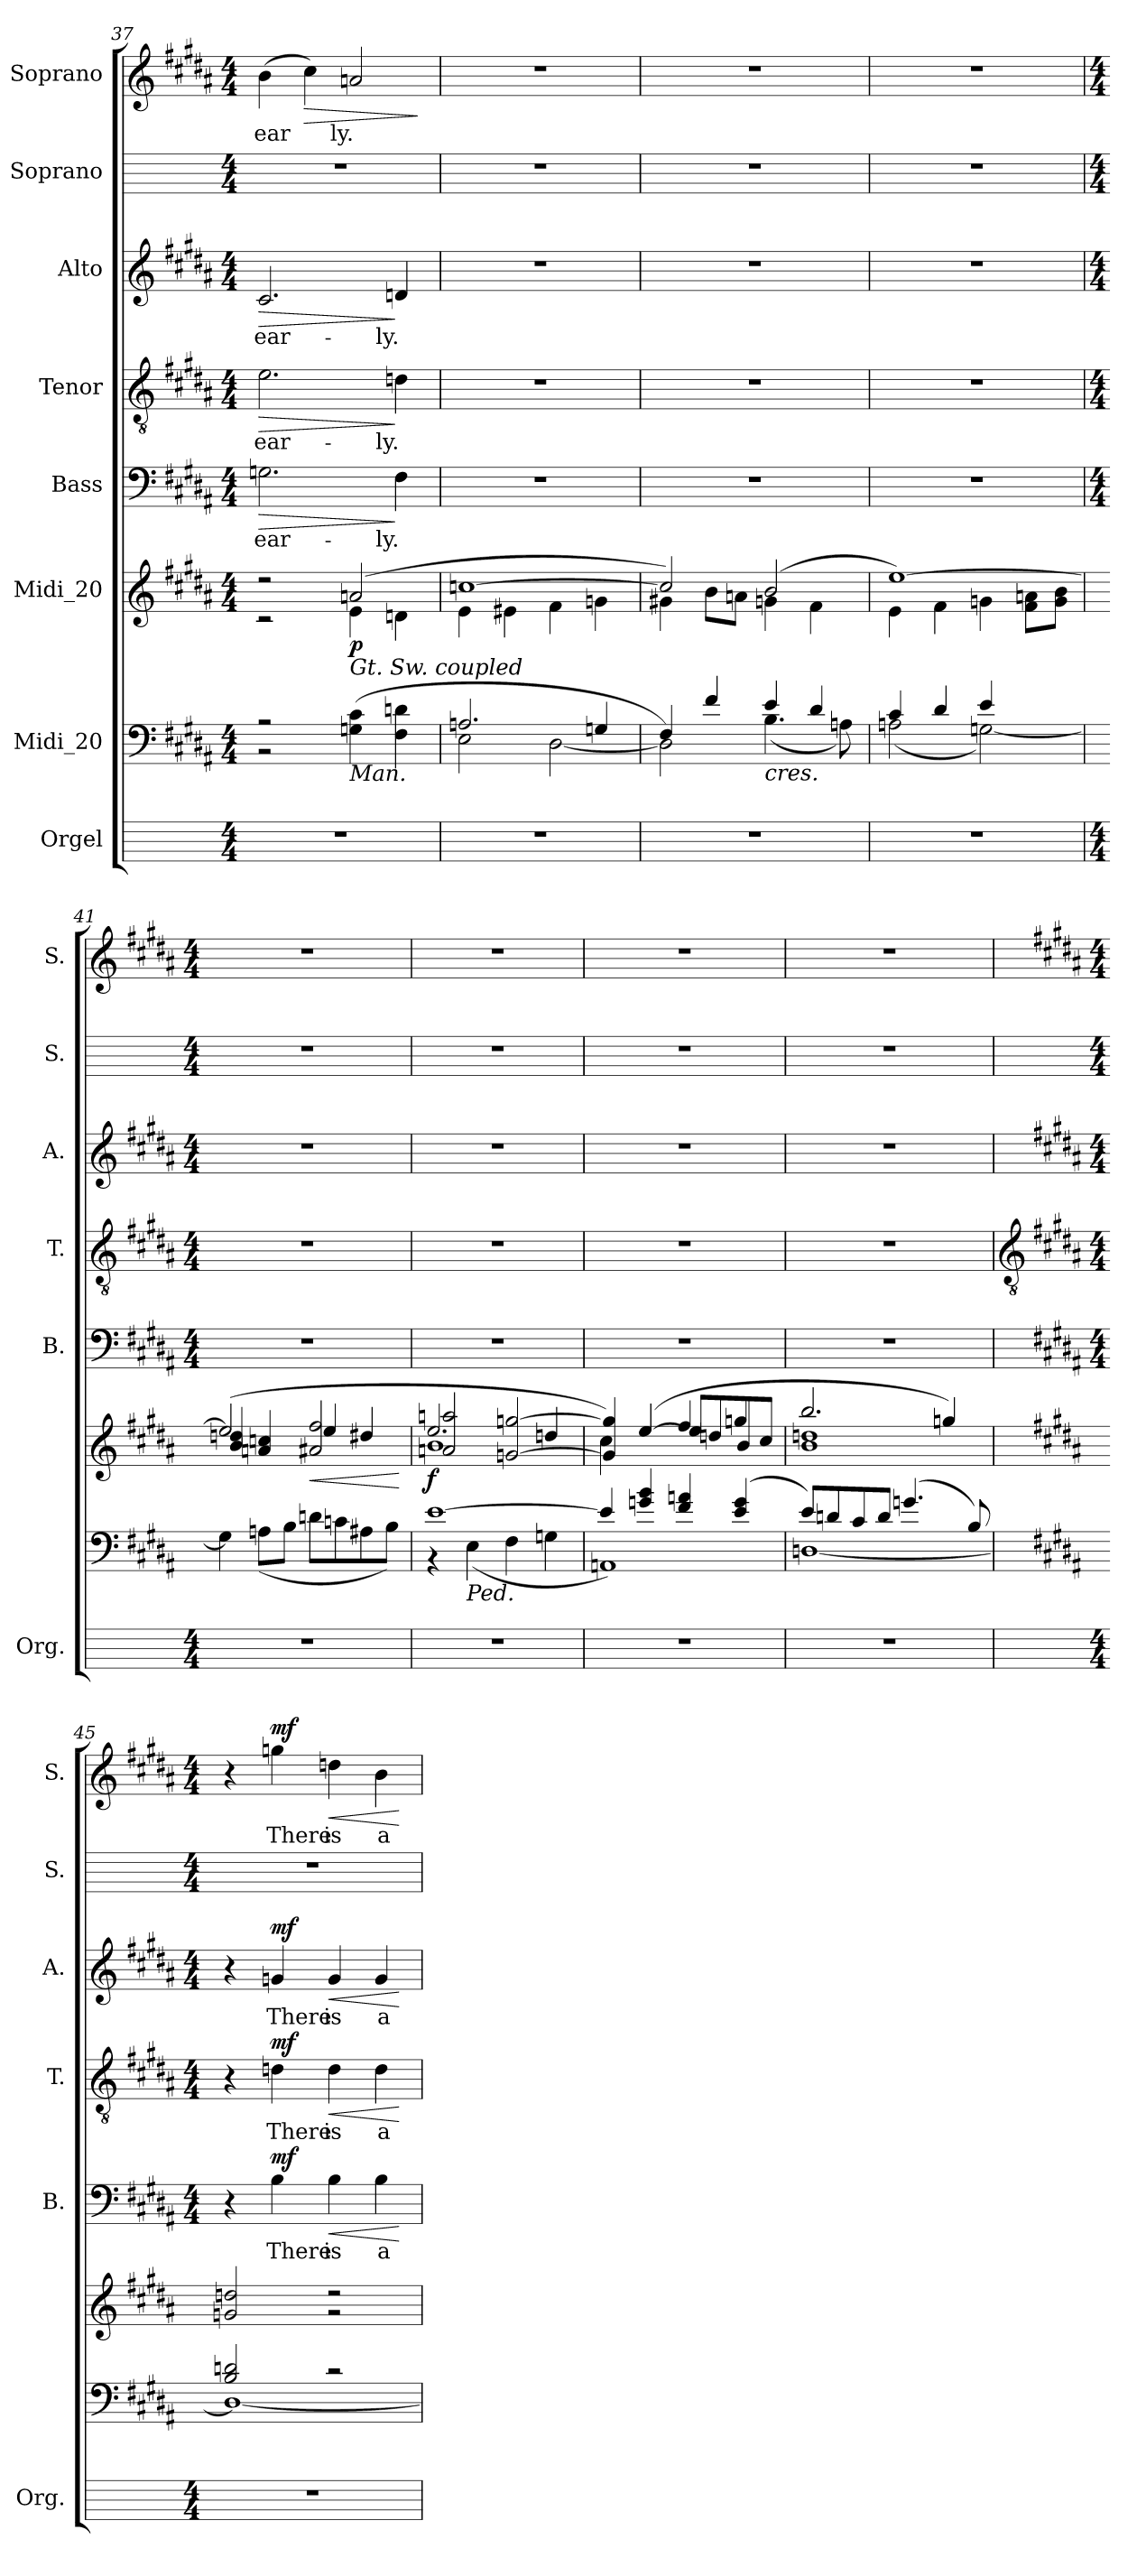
**kern	**kern	**kern	**dynam	**kern	**text	**dynam	**kern	**text	**dynam	**kern	**text	**dynam	**kern	**kern	**text	**dynam
*part8	*part7	*part6	*part6	*part5	*part5	*part5	*part4	*part4	*part4	*part3	*part3	*part3	*part2	*part1	*part1	*part1
*staff8	*staff7	*staff6	*staff6	*staff5	*staff5	*staff5	*staff4	*staff4	*staff4	*staff3	*staff3	*staff3	*staff2	*staff1	*staff1	*staff1
*I"Orgel	*I"Midi_20	*I"Midi_20	*	*I"Bass	*	*	*I"Tenor	*	*	*I"Alto	*	*	*I"Soprano	*I"Soprano	*	*
*I'Org.	*	*	*	*I'B.	*	*	*I'T.	*	*	*I'A.	*	*	*I'S.	*I'S.	*	*
*	*clefF4	*clefG2	*	*clefF4	*	*	*clefGv2	*	*	*clefG2	*	*	*	*clefG2	*	*
*	*k[f#c#g#d#a#]	*k[f#c#g#d#a#]	*	*k[f#c#g#d#a#]	*	*	*k[f#c#g#d#a#]	*	*	*k[f#c#g#d#a#]	*	*	*	*k[f#c#g#d#a#]	*	*
*	*B:	*B:	*	*B:	*	*	*B:	*	*	*B:	*	*	*	*B:	*	*
*M4/4	*M4/4	*M4/4	*	*M4/4	*	*	*M4/4	*	*	*M4/4	*	*	*M4/4	*M4/4	*	*
=37	=37	=37	=37	=37	=37	=37	=37	=37	=37	=37	=37	=37	=37	=37	=37	=37
*	*^	*^	*	*	*	*	*	*	*	*	*	*	*	*	*	*
!	!	!	!	!	!	!	!LO:LY:b	!LO:HP:b	!	!LO:LY:b	!LO:HP:b	!	!LO:LY:b	!LO:HP:b	!	!	!LO:LY:b	!
1r	2r	2r	2r	2r	.	2.Gn	ear-	>	2.e	ear-	>	2.c#	ear-	>	1r	(>4b	ear	.
!	!	!	!	!	!	!	!	!	!	!	!	!	!	!	!	!	!	!LO:HP:b
.	.	.	.	.	.	.	.	.	.	.	.	.	.	.	.	4cc#)	.	>
!	!	!	!LO:TX:b:i:t=Gt. Sw. coupled	!	!	!	!	!	!	!	!	!	!	!	!	!	!	!
!	!LO:TX:b:i:t=Man.	!	!	!	!	!	!	!	!	!	!	!	!	!	!	!	!	!
!	!	!	!	!	!LO:DY:b	!	!	!	!	!	!	!	!	!	!	!	!LO:LY:b	!
.	2ryy	(<4Gn\ 4c#\	(>2an/	4e\	p	.	.	.	.	.	.	.	.	.	.	2an	ly.	.
!	!	!	!	!	!	!	!LO:LY:b	!	!	!LO:LY:b	!	!	!LO:LY:b	!	!	!	!	!
.	.	4F#\ 4dn\	.	4dn\	.	4F#	-ly.	]	4dn	-ly.	]	4dn	-ly.	]	.	.	.	.
*	*v	*v	*	*	*	*	*	*	*	*	*	*	*	*	*	*	*	*
*	*	*v	*v	*	*	*	*	*	*	*	*	*	*	*	*	*	*
.	.	.	.	.	.	.	.	.	.	.	.	.	.	.	.	]
=38	=38	=38	=38	=38	=38	=38	=38	=38	=38	=38	=38	=38	=38	=38	=38	=38
*	*^	*^	*	*	*	*	*	*	*	*	*	*	*	*	*	*
1r	2.An/	2E\	[1ccn/	4e\	.	1r	.	.	1r	.	.	1r	.	.	1r	1r	.	.
.	.	.	.	4e#X\	.	.	.	.	.	.	.	.	.	.	.	.	.	.
.	.	[2D#\	.	4f#\	.	.	.	.	.	.	.	.	.	.	.	.	.	.
.	4Gn/	.	.	4gn\	.	.	.	.	.	.	.	.	.	.	.	.	.	.
=39	=39	=39	=39	=39	=39	=39	=39	=39	=39	=39	=39	=39	=39	=39	=39	=39	=39	=39
1r	4F#/	2D#\])	2cc/])	4g#X\	.	1r	.	.	1r	.	.	1r	.	.	1r	1r	.	.
.	4f#/	.	.	8b\L	.	.	.	.	.	.	.	.	.	.	.	.	.	.
.	.	.	.	8an\J	.	.	.	.	.	.	.	.	.	.	.	.	.	.
!	!LO:TX:b:i:t=cres.	!	!	!	!	!	!	!	!	!	!	!	!	!	!	!	!	!
.	4e/	(<4.B\	(>2b/	4gn\	.	.	.	.	.	.	.	.	.	.	.	.	.	.
.	4d#/	.	.	4f#\	.	.	.	.	.	.	.	.	.	.	.	.	.	.
.	.	8An\)	.	.	.	.	.	.	.	.	.	.	.	.	.	.	.	.
=40	=40	=40	=40	=40	=40	=40	=40	=40	=40	=40	=40	=40	=40	=40	=40	=40	=40	=40
1r	4c#/	(<2A\	[1ee/)	4e\	.	1r	.	.	1r	.	.	1r	.	.	1r	1r	.	.
.	4d#/	.	.	4f#\	.	.	.	.	.	.	.	.	.	.	.	.	.	.
.	4e/	[2Gn\)	.	4gn\	.	.	.	.	.	.	.	.	.	.	.	.	.	.
.	4ryy	.	.	8f#\ 8an\L	.	.	.	.	.	.	.	.	.	.	.	.	.	.
.	.	.	.	8g\ 8b\J	.	.	.	.	.	.	.	.	.	.	.	.	.	.
*	*	*	*v	*v	*	*	*	*	*	*	*	*	*	*	*	*	*	*
!!LO:LB:g=z
=41	=41	=41	=41	=41	=41	=41	=41	=41	=41	=41	=41	=41	=41	=41	=41	=41	=41
*M4/4	*	*	*	*	*M4/4	*	*	*M4/4	*	*	*M4/4	*	*	*M4/4	*M4/4	*	*
*	*	*	*^	*	*	*	*	*	*	*	*	*	*	*	*	*	*
*	*	*	*	*^	*	*	*	*	*	*	*	*	*	*	*	*	*	*
1r	1ryy	4G\]	(>2ee/]	1ryy	4b 4ddn	.	1r	.	.	1r	.	.	1r	.	.	1r	1r	.	.
.	.	(>8An\L	.	.	4an 4ccn	.	.	.	.	.	.	.	.	.	.	.	.	.	.
.	.	8B\J	.	.	.	.	.	.	.	.	.	.	.	.	.	.	.	.	.
!	!	!	!	!	!	!LO:HP:b	!	!	!	!	!	!	!	!	!	!	!	!	!
.	.	8dn\L	2a#/ 2ff#/	.	4ee	<	.	.	.	.	.	.	.	.	.	.	.	.	.
.	.	8cn\	.	.	.	.	.	.	.	.	.	.	.	.	.	.	.	.	.
.	.	8A#X\	.	.	4dd#X	.	.	.	.	.	.	.	.	.	.	.	.	.	.
.	.	8B\J)	.	.	.	.	.	.	.	.	.	.	.	.	.	.	.	.	.
*	*v	*v	*	*	*	*	*	*	*	*	*	*	*	*	*	*	*	*	*
*	*	*v	*v	*v	*	*	*	*	*	*	*	*	*	*	*	*	*	*
.	.	.	[	.	.	.	.	.	.	.	.	.	.	.	.	.
=42	=42	=42	=42	=42	=42	=42	=42	=42	=42	=42	=42	=42	=42	=42	=42	=42
*	*^	*^	*	*	*	*	*	*	*	*	*	*	*	*	*	*
*	*	*	*	*^	*	*	*	*	*	*	*	*	*	*	*	*	*	*
!	!	!	!	!	!	!LO:DY:b	!	!	!	!	!	!	!	!	!	!	!	!	!
1r	[1e/	4r	2.ee/	1b\	2an 2aan	f	1r	.	.	1r	.	.	1r	.	.	1r	1r	.	.
!	!	!LO:TX:b:i:t=Ped.	!	!	!	!	!	!	!	!	!	!	!	!	!	!	!	!	!
.	.	(<4E\	.	.	.	.	.	.	.	.	.	.	.	.	.	.	.	.	.
.	.	4F#\	.	.	[2gn [2ggn	.	.	.	.	.	.	.	.	.	.	.	.	.	.
.	.	4Gn\	4ddn/	.	.	.	.	.	.	.	.	.	.	.	.	.	.	.	.
=43	=43	=43	=43	=43	=43	=43	=43	=43	=43	=43	=43	=43	=43	=43	=43	=43	=43	=43	=43
1r	4e/]	1AAn\)	4cc#\)	1ryy	4g] 4gg]	.	1r	.	.	1r	.	.	1r	.	.	1r	1r	.	.
.	4gn/ 4b/	.	(>4ee/	.	[4ee	.	.	.	.	.	.	.	.	.	.	.	.	.	.
.	4f#/ 4an/	.	4ff#/	.	8eeL]	.	.	.	.	.	.	.	.	.	.	.	.	.	.
.	.	.	.	.	8ddn	.	.	.	.	.	.	.	.	.	.	.	.	.	.
.	(<4e/ 4g/	.	4ggn/	.	8b	.	.	.	.	.	.	.	.	.	.	.	.	.	.
.	.	.	.	.	8cc#J	.	.	.	.	.	.	.	.	.	.	.	.	.	.
=44	=44	=44	=44	=44	=44	=44	=44	=44	=44	=44	=44	=44	=44	=44	=44	=44	=44	=44	=44
1r	8e/L)	[1Dn\	2.bb/	1ryy	1b 1ddn	.	1r	.	.	1r	.	.	1r	.	.	1r	1r	.	.
.	8dn/	.	.	.	.	.	.	.	.	.	.	.	.	.	.	.	.	.	.
.	8c#/	.	.	.	.	.	.	.	.	.	.	.	.	.	.	.	.	.	.
.	8d/J	.	.	.	.	.	.	.	.	.	.	.	.	.	.	.	.	.	.
.	(>4.gn/	.	.	.	.	.	.	.	.	.	.	.	.	.	.	.	.	.	.
.	.	.	4ggn/)	.	.	.	.	.	.	.	.	.	.	.	.	.	.	.	.
.	8B/)	.	.	.	.	.	.	.	.	.	.	.	.	.	.	.	.	.	.
*	*v	*v	*	*	*	*	*	*	*	*	*	*	*	*	*	*	*	*	*
*	*	*v	*v	*v	*	*	*	*	*	*	*	*	*	*	*	*	*	*
!!LO:LB:g=z
=45	=45	=45	=45	=45	=45	=45	=45	=45	=45	=45	=45	=45	=45	=45	=45	=45
*	*	*	*	*	*	*	*clefGv2	*	*	*	*	*	*	*	*	*
*	*	*	*	*k[f#c#g#d#a#]	*	*	*k[f#c#g#d#a#]	*	*	*k[f#c#g#d#a#]	*	*	*	*k[f#c#g#d#a#]	*	*
*	*	*	*	*B:	*	*	*B:	*	*	*B:	*	*	*	*B:	*	*
*M4/4	*	*	*	*M4/4	*	*	*M4/4	*	*	*M4/4	*	*	*M4/4	*M4/4	*	*
*	*^	*^	*	*	*	*	*	*	*	*	*	*	*	*	*	*
*	*	*^	*	*	*	*	*	*	*	*	*	*	*	*	*	*	*	*
*	*	*	*^	*	*	*	*	*	*	*	*	*	*	*	*	*	*	*	*
1r	2B/ 2dn/	1ryy	1ryy	1D_	2gn/ 2ddn/	2ryy	.	4r	.	.	4r	.	.	4r	.	.	1r	4r	.	.
!	!	!	!	!	!	!	!	!	!LO:LY:b	!LO:DY:a	!	!LO:LY:b	!LO:DY:a	!	!LO:LY:b	!LO:DY:b	!	!	!LO:LY:b	!LO:DY:a
.	.	.	.	.	.	.	.	4B	There	mf	4dn	There	mf	4gn	There	mf	.	4ggn	There	mf
!	!	!	!	!	!	!	!	!	!LO:LY:b	!LO:HP:b	!	!LO:LY:b	!LO:HP:b	!	!LO:LY:b	!LO:HP:b	!	!	!LO:LY:b	!LO:HP:b
.	2r	.	.	.	2r	2r	.	4B	is	<	4d	is	<	4g	is	<	.	4ddn	is	<
!	!	!	!	!	!	!	!	!	!LO:LY:b	!	!	!LO:LY:b	!	!	!LO:LY:b	!	!	!	!LO:LY:b	!
.	.	.	.	.	.	.	.	4B	a	.	4d	a	.	4g	a	.	.	4b	a	.
*	*v	*v	*v	*v	*	*	*	*	*	*	*	*	*	*	*	*	*	*	*	*
*	*	*v	*v	*	*	*	*	*	*	*	*	*	*	*	*	*	*
.	.	.	.	.	.	[	.	.	[	.	.	[	.	.	.	[
=	=	=	=	=	=	=	=	=	=	=	=	=	=	=	=	=
*-	*-	*-	*-	*-	*-	*-	*-	*-	*-	*-	*-	*-	*-	*-	*-	*-
